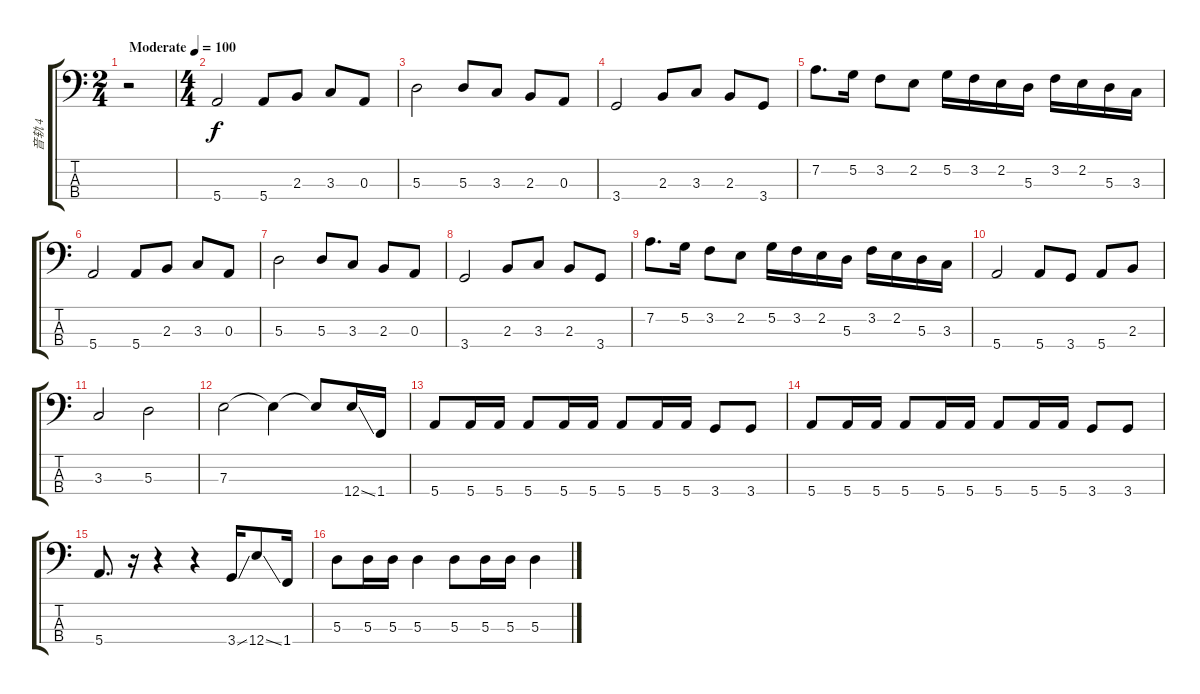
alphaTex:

\track ("音轨 4" "音轨 4") {instrument electricbassfinger}
\staff {score tabs}
\tuning (G2 D2 A1 E1) {hide}
\ts (2 4)
\tempo (100 "Moderate")
\clef f4
\ks c
r.2{dy f instrument electricbassfinger} |
\ts (4 4)
5.4.2 5.4.8 2.3.8 3.3.8 0.3.8 |
5.3.2 5.3.8 3.3.8 2.3.8 0.3.8 |
3.4.2 2.3.8 3.3.8 2.3.8 3.4.8 |
7.2.8{d} 5.2.16 3.2.8 2.2.8 5.2.16 3.2.16 2.2.16 5.3.16 3.2.16 2.2.16 5.3.16 3.3.16 |
5.4.2 5.4.8 2.3.8 3.3.8 0.3.8 |
5.3.2 5.3.8 3.3.8 2.3.8 0.3.8 |
3.4.2 2.3.8 3.3.8 2.3.8 3.4.8 |
7.2.8{d} 5.2.16 3.2.8 2.2.8 5.2.16 3.2.16 2.2.16 5.3.16 3.2.16 2.2.16 5.3.16 3.3.16 |
5.4.2 5.4.8 3.4.8 5.4.8 2.3.8 |
3.3.2 5.3.2 |
7.3.2 7.3{t}.4{txt ""} 7.3{t}.8 12.4{ss}.16 1.4.16 |
5.4.8 5.4.16 5.4.16 5.4.8 5.4.16 5.4.16 5.4.8 5.4.16 5.4.16 3.4.8 3.4.8 |
5.4.8 5.4.16 5.4.16 5.4.8 5.4.16 5.4.16 5.4.8 5.4.16 5.4.16 3.4.8 3.4.8 |
5.4.8{d} r.16 r.4 r.4 3.4{ss}.16 12.4{ss}.8 1.4.16 |
5.3.8 5.3.16 5.3.16 5.3.4 5.3.8 5.3.16 5.3.16 5.3.4
